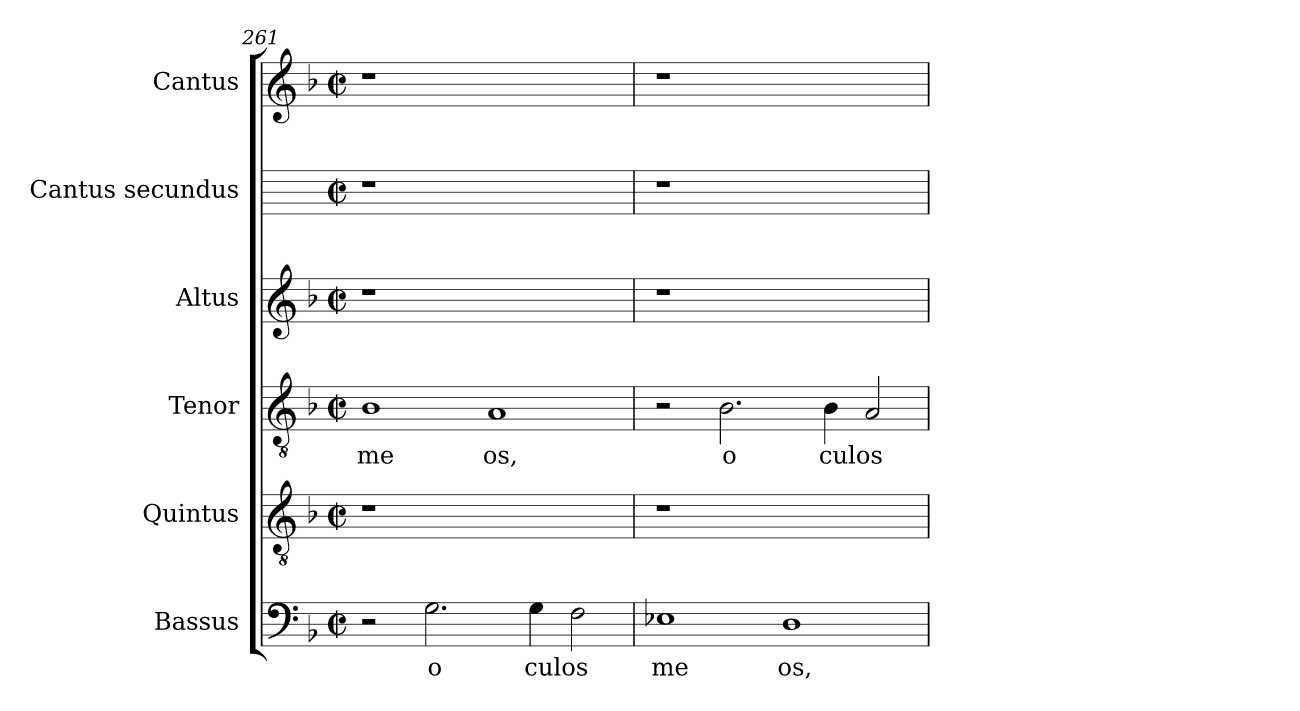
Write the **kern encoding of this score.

**kern	**text	**kern	**kern	**text	**kern	**kern	**kern
*part6	*part6	*part5	*part4	*part4	*part3	*part2	*part1
*staff6	*staff6	*staff5	*staff4	*staff4	*staff3	*staff2	*staff1
*I"Bassus	*	*I"Quintus	*I"Tenor	*	*I"Altus	*I"Cantus  secundus	*I"Cantus
*I'B	*	*I'Q	*I'T	*	*I'A	*	*I'C
!!LO:LB:g=z
*clefF4	*	*clefGv2	*clefGv2	*	*clefG2	*	*clefG2
*k[b-]	*	*k[b-]	*k[b-]	*	*k[b-]	*k[]	*k[b-]
*F:	*	*F:	*F:	*	*F:	*C:	*F:
*M2/2	*	*M2/2	*M2/2	*	*M2/2	*M2/2	*M2/2
*met(c|)	*	*met(c|)	*met(c|)	*	*met(c|)	*met(c|)	*met(c|)
=261	=261	=261	=261	=261	=261	=261	=261
!	!	!	!	!LO:LY:b:cj	!	!	!
2r	.	1r	1B-	me	1r	1r	1r
!	!LO:LY:b:cj	!	!	!	!	!	!
2.G\	o	.	.	.	.	.	.
!	!	!	!	!LO:LY:b:cj	!	!	!
.	.	1ryy	1A	os,	1ryy	1ryy	1ryy
!	!LO:LY:b:cj	!	!	!	!	!	!
4G\	culos	.	.	.	.	.	.
!	!LO:LY:b:cj	!	!	!	!	!	!
2F\	.	.	.	.	.	.	.
=262	=262	=262	=262	=262	=262	=262	=262
!	!LO:LY:b:cj	!	!	!	!	!	!
1E-X	me	1r	2r	.	1r	1r	1r
!	!	!	!	!LO:LY:b:cj	!	!	!
.	.	.	2.B-\	o	.	.	.
!	!LO:LY:b:cj	!	!	!	!	!	!
1D	os,	1ryy	.	.	1ryy	1ryy	1ryy
!	!	!	!	!LO:LY:b:cj	!	!	!
.	.	.	4B-\	culos	.	.	.
!	!	!	!	!LO:LY:b:cj	!	!	!
.	.	.	2A/	.	.	.	.
=	=	=	=	=	=	=	=
*-	*-	*-	*-	*-	*-	*-	*-
